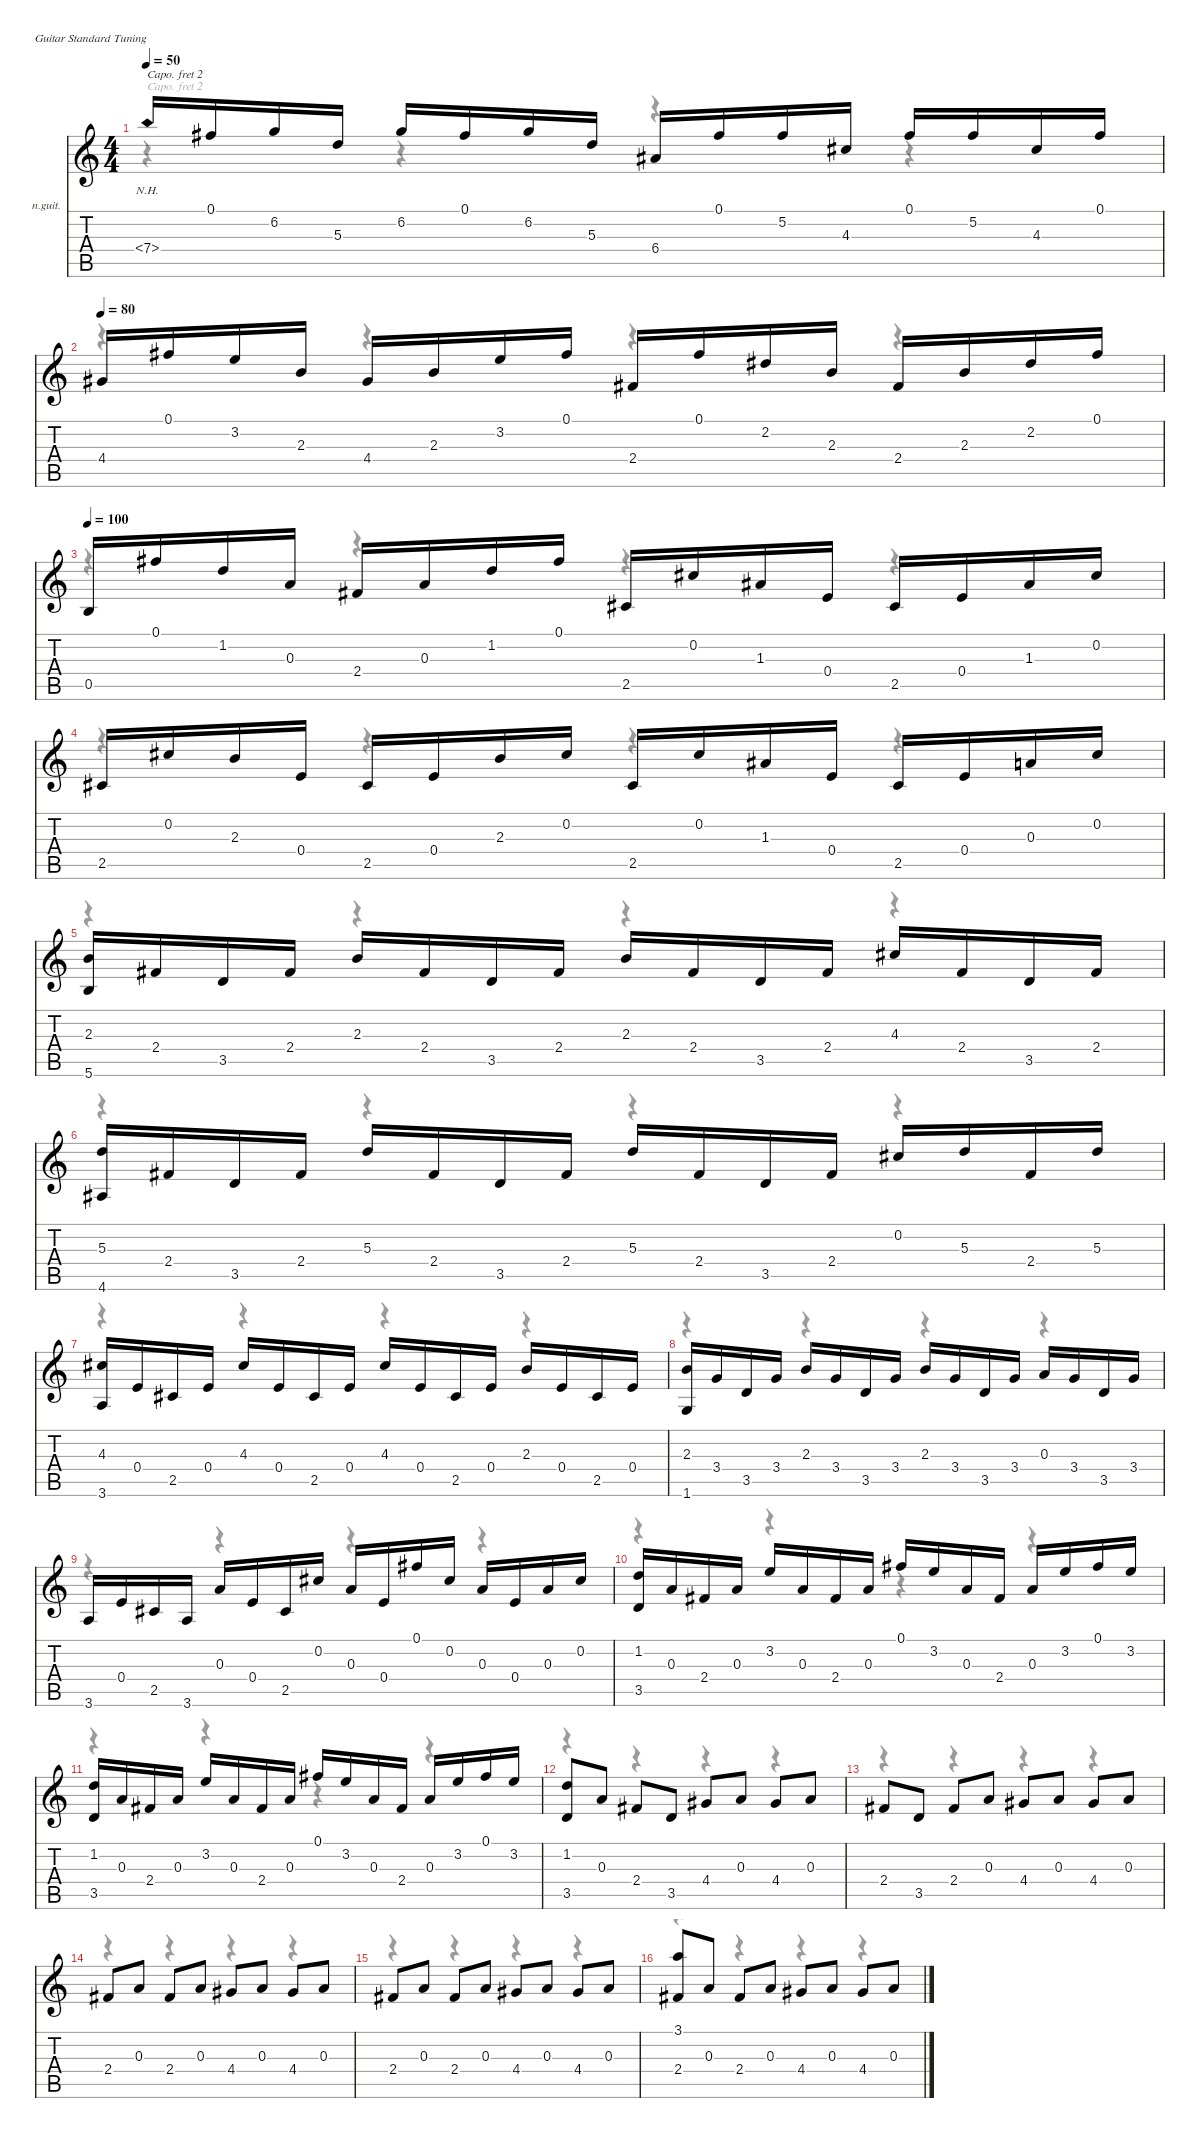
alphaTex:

\defaultSystemsLayout 4
\hideDynamics
\bracketExtendMode nobrackets
\firstSystemTrackNameOrientation horizontal
\otherSystemsTrackNameOrientation horizontal
\track ("Track 1" "n.guit.") {instrument acousticguitarnylon}
\staff {score tabs}
\capo 2
\tuning (E4 B3 G3 D3 A2 E2)
\voice
\ts (4 4)
\tempo 50
\clef g2
\ks c
7.4{nh}.16{dy f beam Up} 0.1{acc #}.16{beam Up} 6.2.16{beam Up} 5.3.16{beam Up} 6.2.16{beam Up} 0.1{acc #}.16{beam Up} 6.2.16{beam Up} 5.3.16{beam Up} 6.4{acc #}.16{beam Up} 0.1{acc #}.16{beam Up} 5.2{acc #}.16{beam Up} 4.3{acc #}.16{beam Up} 0.1{acc #}.16{beam Up} 5.2{acc #}.16{beam Up} 4.3{acc #}.16{beam Up} 0.1{acc #}.16{beam Up} |
\tempo 80
4.4{acc #}.16{beam Up} 0.1{acc #}.16{beam Up} 3.2.16{beam Up} 2.3.16{beam Up} 4.4{acc #}.16{beam Up} 2.3.16{beam Up} 3.2.16{beam Up} 0.1{acc #}.16{beam Up} 2.4{acc #}.16{beam Up} 0.1{acc #}.16{beam Up} 2.2{acc #}.16{beam Up} 2.3.16{beam Up} 2.4{acc #}.16{beam Up} 2.3.16{beam Up} 2.2{acc #}.16{beam Up} 0.1{acc #}.16{beam Up} |
\tempo 100
0.5.16{beam Up} 0.1{acc #}.16{beam Up} 1.2.16{beam Up} 0.3.16{beam Up} 2.4{acc #}.16{beam Up} 0.3.16{beam Up} 1.2.16{beam Up} 0.1{acc #}.16{beam Up} 2.5{acc #}.16{beam Up} 0.2{acc #}.16{beam Up} 1.3{acc #}.16{beam Up} 0.4.16{beam Up} 2.5{acc #}.16{beam Up} 0.4.16{beam Up} 1.3{acc #}.16{beam Up} 0.2{acc #}.16{beam Up} |
2.5{acc #}.16{beam Up} 0.2{acc #}.16{beam Up} 2.3.16{beam Up} 0.4.16{beam Up} 2.5{acc #}.16{beam Up} 0.4.16{beam Up} 2.3.16{beam Up} 0.2{acc #}.16{beam Up} 2.5{acc #}.16{beam Up} 0.2{acc #}.16{beam Up} 1.3{acc #}.16{beam Up} 0.4.16{beam Up} 2.5{acc #}.16{beam Up} 0.4.16{beam Up} 0.3.16{beam Up} 0.2{acc #}.16{beam Up} |
(2.3 5.6).16{beam Up} 2.4{acc #}.16{beam Up} 3.5.16{beam Up} 2.4{acc #}.16{beam Up} 2.3.16{beam Up} 2.4{acc #}.16{beam Up} 3.5.16{beam Up} 2.4{acc #}.16{beam Up} 2.3.16{beam Up} 2.4{acc #}.16{beam Up} 3.5.16{beam Up} 2.4{acc #}.16{beam Up} 4.3{acc #}.16{beam Up} 2.4{acc #}.16{beam Up} 3.5.16{beam Up} 2.4{acc #}.16{beam Up} |
(5.3 4.6{acc #}).16{beam Up} 2.4{acc #}.16{beam Up} 3.5.16{beam Up} 2.4{acc #}.16{beam Up} 5.3.16{beam Up} 2.4{acc #}.16{beam Up} 3.5.16{beam Up} 2.4{acc #}.16{beam Up} 5.3.16{beam Up} 2.4{acc #}.16{beam Up} 3.5.16{beam Up} 2.4{acc #}.16{beam Up} 0.2{acc #}.16{beam Up} 5.3.16{beam Up} 2.4{acc #}.16{beam Up} 5.3.16{beam Up} |
(4.3{acc #} 3.6).16{beam Up} 0.4.16{beam Up} 2.5{acc #}.16{beam Up} 0.4.16{beam Up} 4.3{acc #}.16{beam Up} 0.4.16{beam Up} 2.5{acc #}.16{beam Up} 0.4.16{beam Up} 4.3{acc #}.16{beam Up} 0.4.16{beam Up} 2.5{acc #}.16{beam Up} 0.4.16{beam Up} 2.3.16{beam Up} 0.4.16{beam Up} 2.5{acc #}.16{beam Up} 0.4.16{beam Up} |
(2.3 1.6).16{beam Up} 3.4.16{beam Up} 3.5.16{beam Up} 3.4.16{beam Up} 2.3.16{beam Up} 3.4.16{beam Up} 3.5.16{beam Up} 3.4.16{beam Up} 2.3.16{beam Up} 3.4.16{beam Up} 3.5.16{beam Up} 3.4.16{beam Up} 0.3.16{beam Up} 3.4.16{beam Up} 3.5.16{beam Up} 3.4.16{beam Up} |
3.6.16{beam Up} 0.4.16{beam Up} 2.5{acc #}.16{beam Up} 3.6.16{beam Up} 0.3.16{beam Up} 0.4.16{beam Up} 2.5{acc #}.16{beam Up} 0.2{acc #}.16{beam Up} 0.3.16{beam Up} 0.4.16{beam Up} 0.1{acc #}.16{beam Up} 0.2{acc #}.16{beam Up} 0.3.16{beam Up} 0.4.16{beam Up} 0.3.16{beam Up} 0.2{acc #}.16{beam Up} |
(1.2 3.5).16{beam Up} 0.3.16{beam Up} 2.4{acc #}.16{beam Up} 0.3.16{beam Up} 3.2.16{beam Up} 0.3.16{beam Up} 2.4{acc #}.16{beam Up} 0.3.16{beam Up} 0.1{acc #}.16{beam Up} 3.2.16{beam Up} 0.3.16{beam Up} 2.4{acc #}.16{beam Up} 0.3.16{beam Up} 3.2.16{beam Up} 0.1{acc #}.16{beam Up} 3.2.16{beam Up} |
(1.2 3.5).16{beam Up} 0.3.16{beam Up} 2.4{acc #}.16{beam Up} 0.3.16{beam Up} 3.2.16{beam Up} 0.3.16{beam Up} 2.4{acc #}.16{beam Up} 0.3.16{beam Up} 0.1{acc #}.16{beam Up} 3.2.16{beam Up} 0.3.16{beam Up} 2.4{acc #}.16{beam Up} 0.3.16{beam Up} 3.2.16{beam Up} 0.1{acc #}.16{beam Up} 3.2.16{beam Up} |
(1.2 3.5).8{beam Up} 0.3.8{beam Up} 2.4{acc #}.8{beam Up} 3.5.8{beam Up} 4.4{acc #}.8{beam Up} 0.3.8{beam Up} 4.4{acc #}.8{beam Up} 0.3.8{beam Up} |
2.4{acc #}.8{beam Up} 3.5.8{beam Up} 2.4{acc #}.8{beam Up} 0.3.8{beam Up} 4.4{acc #}.8{beam Up} 0.3.8{beam Up} 4.4{acc #}.8{beam Up} 0.3.8{beam Up} |
2.4{acc #}.8{beam Up} 0.3.8{beam Up} 2.4{acc #}.8{beam Up} 0.3.8{beam Up} 4.4{acc #}.8{beam Up} 0.3.8{beam Up} 4.4{acc #}.8{beam Up} 0.3.8{beam Up} |
2.4{acc #}.8{beam Up} 0.3.8{beam Up} 2.4{acc #}.8{beam Up} 0.3.8{beam Up} 4.4{acc #}.8{beam Up} 0.3.8{beam Up} 4.4{acc #}.8{beam Up} 0.3.8{beam Up} |
(3.1 2.4{acc #}).8{beam Up} 0.3.8{beam Up} 2.4{acc #}.8{beam Up} 0.3.8{beam Up} 4.4{acc #}.8{beam Up} 0.3.8{beam Up} 4.4{acc #}.8{beam Up} 0.3.8{beam Up}
\voice
\clef g2
\ottava regular
\simile none
\ks c
r.4{dy mf beam Down} r.4{beam Down} r.4{beam Down} r.4{beam Down} |
r.4{beam Down} r.4{beam Down} r.4{beam Down} r.4{beam Down} |
r.4{beam Down} r.4{beam Down} r.4{beam Down} r.4{beam Down} |
r.4{beam Down} r.4{beam Down} r.4{beam Down} r.4{beam Down} |
r.4{beam Down} r.4{beam Down} r.4{beam Down} r.4{beam Down} |
r.4{beam Down} r.4{beam Down} r.4{beam Down} r.4{beam Down} |
r.4{beam Down} r.4{beam Down} r.4{beam Down} r.4{beam Down} |
r.4{beam Down} r.4{beam Down} r.4{beam Down} r.4{beam Down} |
r.4{beam Down} r.4{beam Down} r.4{beam Down} r.4{beam Down} |
r.4{beam Down} r.4{beam Down} r.4{beam Down} r.4{beam Down} |
r.4{beam Down} r.4{beam Down} r.4{beam Down} r.4{beam Down} |
r.4{beam Down} r.4{beam Down} r.4{beam Down} r.4{beam Down} |
r.4{beam Down} r.4{beam Down} r.4{beam Down} r.4{beam Down} |
r.4{beam Down} r.4{beam Down} r.4{beam Down} r.4{beam Down} |
r.4{beam Down} r.4{beam Down} r.4{beam Down} r.4{beam Down} |
r.4{beam Down} r.4{beam Down} r.4{beam Down} r.4{beam Down}
